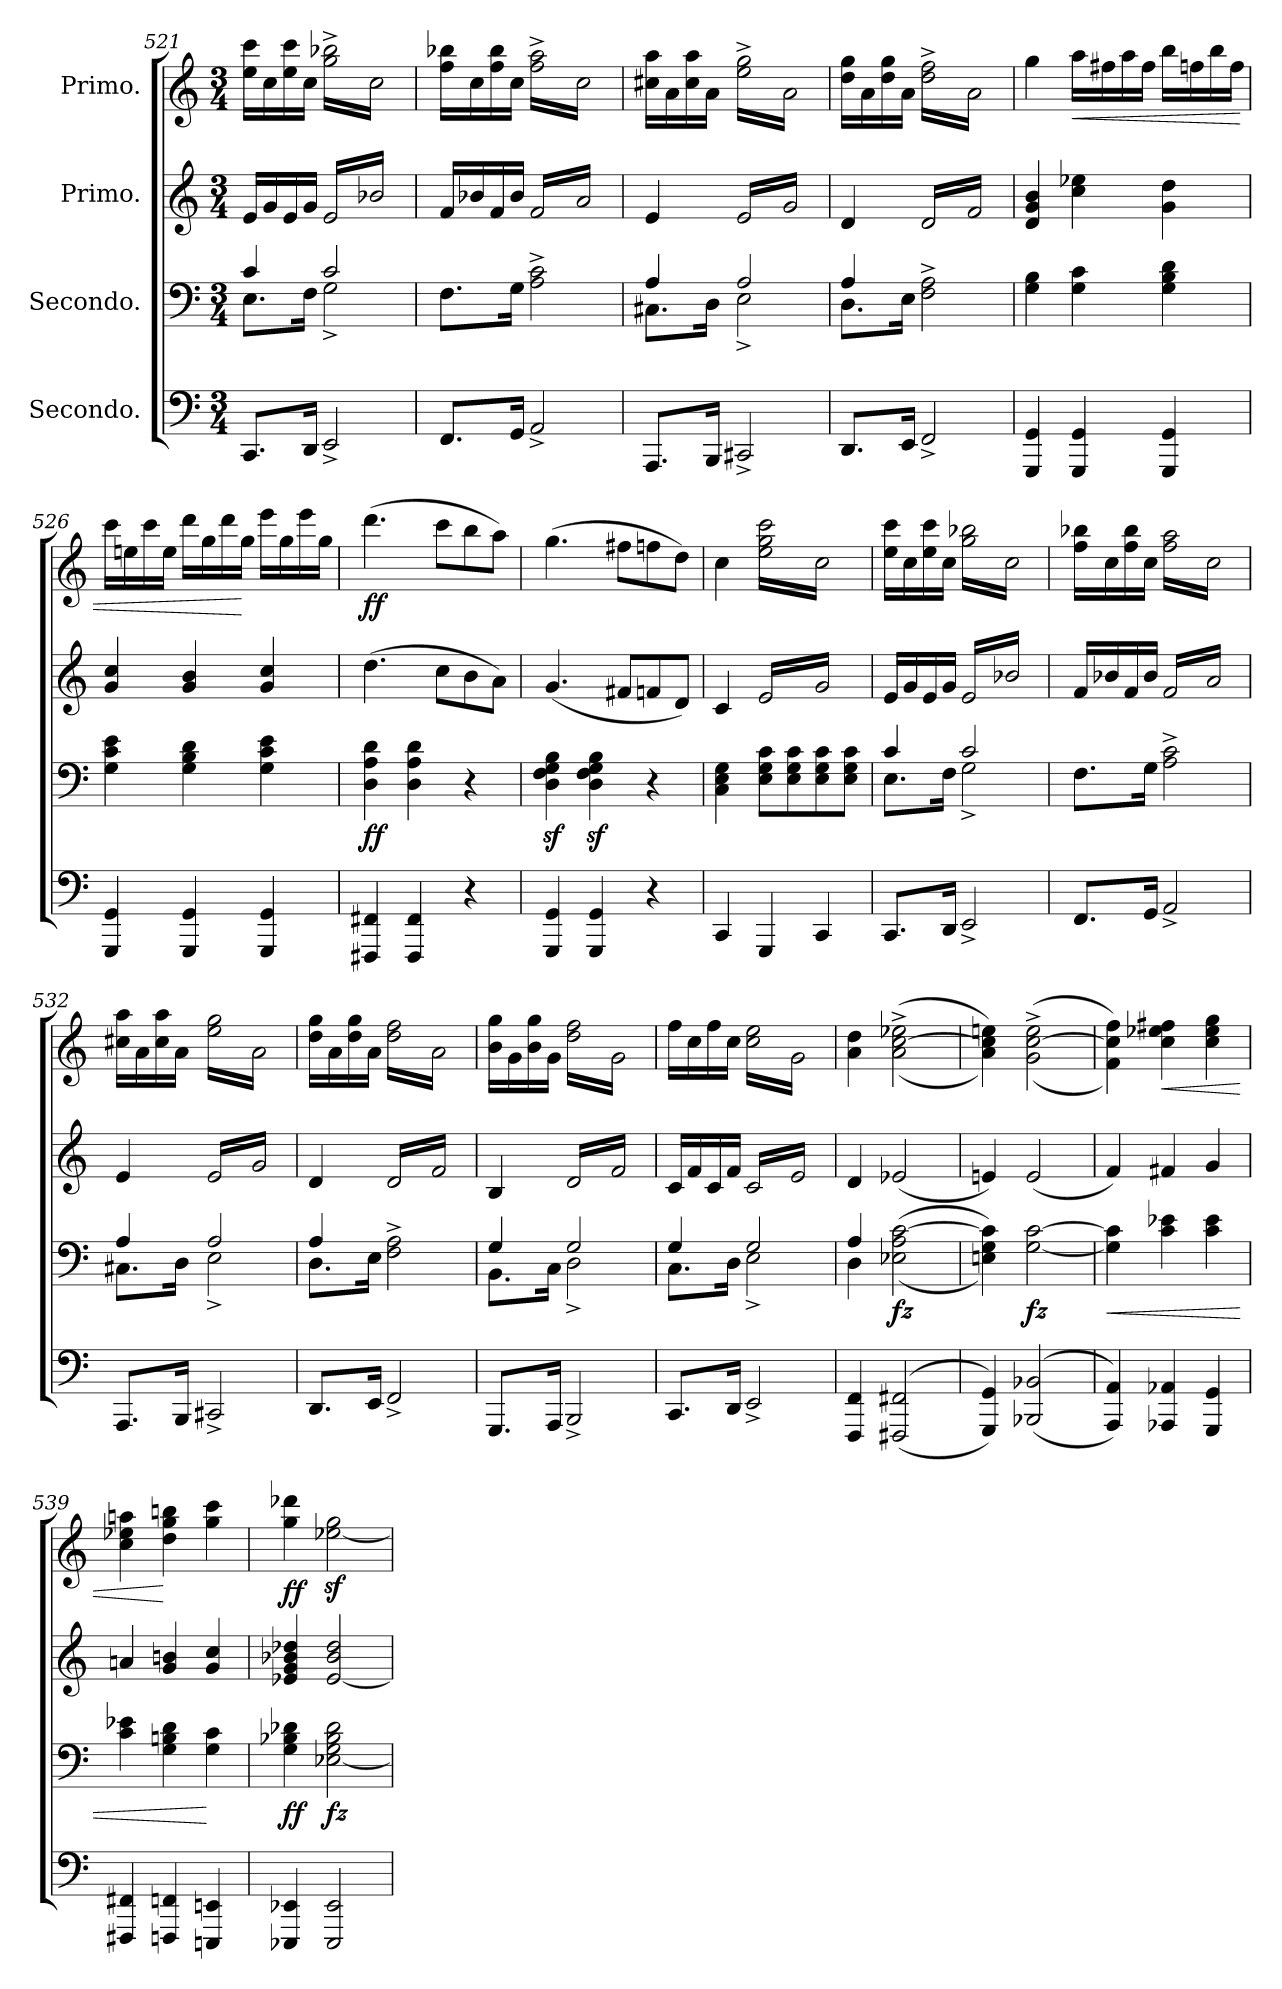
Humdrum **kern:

**kern	**kern	**dynam	**kern	**kern	**dynam
*part4	*part3	*part3	*part2	*part1	*part1
*staff4	*staff3	*staff3	*staff2	*staff1	*staff1
*I"Secondo.	*I"Secondo.	*	*I"Primo.	*I"Primo.	*
*clefF4	*clefF4	*	*clefG2	*clefG2	*
*k[]	*k[]	*	*k[]	*k[]	*
*M3/4	*M3/4	*	*M3/4	*M3/4	*
=521	=521	=521	=521	=521	=521
*	*^	*	*	*	*
8.CC/L	4c/	8.E\L	.	16e/LL	16ee\ 16ccc\LL	.
.	.	.	.	16g/	16cc\	.
.	.	.	.	16e/	16ee\ 16ccc\	.
16DD/Jk	.	16F\Jk	.	16g/JJ	16cc\JJ	.
*	*	*	*	*tremolo	*	*
*	*	*	*	*	*tremolo	*
2EE^>/	2c/	2G^<\	.	16e/LL	16gg^<\ 16bb-X^<\LL	.
.	.	.	.	16b-X/	16cc\	.
.	.	.	.	16e/	16gg^<\ 16bb-X^<\	.
.	.	.	.	16b-X/	16cc\	.
.	.	.	.	16e/	16gg^<\ 16bb-X^<\	.
.	.	.	.	16b-X/	16cc\	.
.	.	.	.	16e/	16gg^<\ 16bb-X^<\	.
.	.	.	.	16b-X/JJ	16cc\JJ	.
*	*	*	*	*	*Xtremolo	*
*	*	*	*	*Xtremolo	*	*
*	*v	*v	*	*	*	*
=522	=522	=522	=522	=522	=522
8.FF/L	8.F\L	.	16f/LL	16ff\ 16bb-X\LL	.
.	.	.	16b-X/	16cc\	.
.	.	.	16f/	16ff\ 16bb-\	.
16GG/Jk	16G\Jk	.	16b-/JJ	16cc\JJ	.
*	*	*	*tremolo	*	*
*	*	*	*	*tremolo	*
2AA^>/	2A^<\ 2c^<\	.	16f/LL	16ff^<\ 16aa^<\LL	.
.	.	.	16a/	16cc\	.
.	.	.	16f/	16ff^<\ 16aa^<\	.
.	.	.	16a/	16cc\	.
.	.	.	16f/	16ff^<\ 16aa^<\	.
.	.	.	16a/	16cc\	.
.	.	.	16f/	16ff^<\ 16aa^<\	.
.	.	.	16a/JJ	16cc\JJ	.
*	*	*	*	*Xtremolo	*
*	*	*	*Xtremolo	*	*
=523	=523	=523	=523	=523	=523
*	*^	*	*	*	*
8.AAA/L	4A/	8.C#X\L	.	4e/	16cc#X\ 16aa\LL	.
.	.	.	.	.	16a\	.
.	.	.	.	.	16cc#\ 16aa\	.
16BBB/Jk	.	16D\Jk	.	.	16a\JJ	.
*	*	*	*	*tremolo	*	*
*	*	*	*	*	*tremolo	*
2CC#X^>/	2A/	2E^<\	.	16e/LL	16ee^<\ 16gg^<\LL	.
.	.	.	.	16g/	16a\	.
.	.	.	.	16e/	16ee^<\ 16gg^<\	.
.	.	.	.	16g/	16a\	.
.	.	.	.	16e/	16ee^<\ 16gg^<\	.
.	.	.	.	16g/	16a\	.
.	.	.	.	16e/	16ee^<\ 16gg^<\	.
.	.	.	.	16g/JJ	16a\JJ	.
*	*	*	*	*	*Xtremolo	*
*	*	*	*	*Xtremolo	*	*
=524	=524	=524	=524	=524	=524	=524
8.DD/L	4A/	8.D\L	.	4d/	16dd\ 16gg\LL	.
.	.	.	.	.	16a\	.
.	.	.	.	.	16dd\ 16gg\	.
16EE/Jk	.	16E\Jk	.	.	16a\JJ	.
*	*	*	*	*tremolo	*	*
*	*	*	*	*	*tremolo	*
2FF^>/	2F^<\ 2A^<\	2ryy	.	16d/LL	16dd^<\ 16ff^<\LL	.
.	.	.	.	16f/	16a\	.
.	.	.	.	16d/	16dd^<\ 16ff^<\	.
.	.	.	.	16f/	16a\	.
.	.	.	.	16d/	16dd^<\ 16ff^<\	.
.	.	.	.	16f/	16a\	.
.	.	.	.	16d/	16dd^<\ 16ff^<\	.
.	.	.	.	16f/JJ	16a\JJ	.
*	*	*	*	*	*Xtremolo	*
*	*	*	*	*Xtremolo	*	*
*	*v	*v	*	*	*	*
=525	=525	=525	=525	=525	=525
4GGG/ 4GG/	4G\ 4B\	.	4d/ 4g/ 4b/	4gg\	.
.	.	.	.	.	.
.	.	.	.	.	.
.	.	.	.	.	.
!	!	!	!	!	!LO:HP:b
4GGG/ 4GG/	4G\ 4c\	.	4cc\ 4ee-X\	16aa\LL	<
.	.	.	.	16ff#X\	.
.	.	.	.	16aa\	.
.	.	.	.	16ff#\JJ	.
4GGG/ 4GG/	4G\ 4B\ 4d\	.	4g\ 4dd\	16bb\LL	.
.	.	.	.	16ffn\	.
.	.	.	.	16bb\	.
.	.	.	.	16ff\JJ	.
=526	=526	=526	=526	=526	=526
4GGG/ 4GG/	4G\ 4c\ 4e\	.	4g/ 4cc/	16ccc\LL	.
.	.	.	.	16een\	.
.	.	.	.	16ccc\	.
.	.	.	.	16ee\JJ	.
4GGG/ 4GG/	4G\ 4B\ 4d\	.	4g/ 4b/	16ddd\LL	.
.	.	.	.	16gg\	.
.	.	.	.	16ddd\	.
.	.	.	.	16gg\JJ	[
4GGG/ 4GG/	4G\ 4c\ 4e\	.	4g/ 4cc/	16eee\LL	.
.	.	.	.	16gg\	.
.	.	.	.	16eee\	.
.	.	.	.	16gg\JJ	.
=527	=527	=527	=527	=527	=527
4FFF#X/ 4FF#X/	4D\ 4A\ 4d\	ff	(4.dd\	(4.ddd\	ff
4FFF#/ 4FF#/	4D\ 4A\ 4d\	.	.	.	.
.	.	.	8cc\L	8ccc\L	.
4r	4r	.	8b\	8bb\	.
.	.	.	8a\J)	8aa\J)	.
=528	=528	=528	=528	=528	=528
4GGG/ 4GG/	4Dz\ 4Fz\ 4Gz\ 4Bz\	.	(4.g/	(4.gg\	.
4GGG/ 4GG/	4Dz\ 4Fz\ 4Gz\ 4Bz\	.	.	.	.
.	.	.	8f#X/L	8ff#X\L	.
4r	4r	.	8fn/	8ffn\	.
.	.	.	8d/J)	8dd\J)	.
=529	=529	=529	=529	=529	=529
4CC/	4C\ 4E\ 4G\	.	4c/	4cc\	.
*	*	*	*tremolo	*	*
*	*	*	*	*tremolo	*
4GGG/	8E\ 8G\ 8c\L	.	16e/LL	16ee\ 16gg\ 16ccc\LL	.
.	.	.	16g/	16cc\	.
.	8E\ 8G\ 8c\	.	16e/	16ee\ 16gg\ 16ccc\	.
.	.	.	16g/	16cc\	.
4CC/	8E\ 8G\ 8c\	.	16e/	16ee\ 16gg\ 16ccc\	.
.	.	.	16g/	16cc\	.
.	8E\ 8G\ 8c\J	.	16e/	16ee\ 16gg\ 16ccc\	.
.	.	.	16g/JJ	16cc\JJ	.
*	*	*	*	*Xtremolo	*
*	*	*	*Xtremolo	*	*
=530	=530	=530	=530	=530	=530
*	*^	*	*	*	*
8.CC/L	4c/	8.E\L	.	16e/LL	16ee\ 16ccc\LL	.
.	.	.	.	16g/	16cc\	.
.	.	.	.	16e/	16ee\ 16ccc\	.
16DD/Jk	.	16F\Jk	.	16g/JJ	16cc\JJ	.
*	*	*	*	*tremolo	*	*
*	*	*	*	*	*tremolo	*
2EE^>/	2c/	2G^<\	.	16e/LL	16gg\ 16bb-X\LL	.
.	.	.	.	16b-X/	16cc\	.
.	.	.	.	16e/	16gg\ 16bb-X\	.
.	.	.	.	16b-X/	16cc\	.
.	.	.	.	16e/	16gg\ 16bb-X\	.
.	.	.	.	16b-X/	16cc\	.
.	.	.	.	16e/	16gg\ 16bb-X\	.
.	.	.	.	16b-X/JJ	16cc\JJ	.
*	*	*	*	*	*Xtremolo	*
*	*	*	*	*Xtremolo	*	*
*	*v	*v	*	*	*	*
=531	=531	=531	=531	=531	=531
8.FF/L	8.F\L	.	16f/LL	16ff\ 16bb-X\LL	.
.	.	.	16b-X/	16cc\	.
.	.	.	16f/	16ff\ 16bb-\	.
16GG/Jk	16G\Jk	.	16b-/JJ	16cc\JJ	.
*	*	*	*tremolo	*	*
*	*	*	*	*tremolo	*
2AA^>/	2A^<\ 2c^<\	.	16f/LL	16ff\ 16aa\LL	.
.	.	.	16a/	16cc\	.
.	.	.	16f/	16ff\ 16aa\	.
.	.	.	16a/	16cc\	.
.	.	.	16f/	16ff\ 16aa\	.
.	.	.	16a/	16cc\	.
.	.	.	16f/	16ff\ 16aa\	.
.	.	.	16a/JJ	16cc\JJ	.
*	*	*	*	*Xtremolo	*
*	*	*	*Xtremolo	*	*
=532	=532	=532	=532	=532	=532
*	*^	*	*	*	*
8.AAA/L	4A/	8.C#X\L	.	4e/	16cc#X\ 16aa\LL	.
.	.	.	.	.	16a\	.
.	.	.	.	.	16cc#\ 16aa\	.
16BBB/Jk	.	16D\Jk	.	.	16a\JJ	.
*	*	*	*	*tremolo	*	*
*	*	*	*	*	*tremolo	*
2CC#X^>/	2A/	2E^<\	.	16e/LL	16ee\ 16gg\LL	.
.	.	.	.	16g/	16a\	.
.	.	.	.	16e/	16ee\ 16gg\	.
.	.	.	.	16g/	16a\	.
.	.	.	.	16e/	16ee\ 16gg\	.
.	.	.	.	16g/	16a\	.
.	.	.	.	16e/	16ee\ 16gg\	.
.	.	.	.	16g/JJ	16a\JJ	.
*	*	*	*	*	*Xtremolo	*
*	*	*	*	*Xtremolo	*	*
=533	=533	=533	=533	=533	=533	=533
8.DD/L	4A/	8.D\L	.	4d/	16dd\ 16gg\LL	.
.	.	.	.	.	16a\	.
.	.	.	.	.	16dd\ 16gg\	.
16EE/Jk	.	16E\Jk	.	.	16a\JJ	.
*	*	*	*	*tremolo	*	*
*	*	*	*	*	*tremolo	*
2FF^>/	2F^<\ 2A^<\	2ryy	.	16d/LL	16dd\ 16ff\LL	.
.	.	.	.	16f/	16a\	.
.	.	.	.	16d/	16dd\ 16ff\	.
.	.	.	.	16f/	16a\	.
.	.	.	.	16d/	16dd\ 16ff\	.
.	.	.	.	16f/	16a\	.
.	.	.	.	16d/	16dd\ 16ff\	.
.	.	.	.	16f/JJ	16a\JJ	.
*	*	*	*	*	*Xtremolo	*
*	*	*	*	*Xtremolo	*	*
=534	=534	=534	=534	=534	=534	=534
8.GGG/L	4G/	8.BB\L	.	4B/	16b\ 16gg\LL	.
.	.	.	.	.	16g\	.
.	.	.	.	.	16b\ 16gg\	.
16AAA/Jk	.	16C\Jk	.	.	16g\JJ	.
*	*	*	*	*tremolo	*	*
*	*	*	*	*	*tremolo	*
2BBB^>/	2G/	2D^<\	.	16d/LL	16dd\ 16ff\LL	.
.	.	.	.	16f/	16g\	.
.	.	.	.	16d/	16dd\ 16ff\	.
.	.	.	.	16f/	16g\	.
.	.	.	.	16d/	16dd\ 16ff\	.
.	.	.	.	16f/	16g\	.
.	.	.	.	16d/	16dd\ 16ff\	.
.	.	.	.	16f/JJ	16g\JJ	.
*	*	*	*	*	*Xtremolo	*
*	*	*	*	*Xtremolo	*	*
=535	=535	=535	=535	=535	=535	=535
8.CC/L	4G/	8.C\L	.	16c/LL	16ff\LL	.
.	.	.	.	16f/	16cc\	.
.	.	.	.	16c/	16ff\	.
16DD/Jk	.	16D\Jk	.	16f/JJ	16cc\JJ	.
*	*	*	*	*tremolo	*	*
*	*	*	*	*	*tremolo	*
2EE^>/	2G/	2E^<\	.	16c/LL	16cc\ 16ee\LL	.
.	.	.	.	16e/	16g\	.
.	.	.	.	16c/	16cc\ 16ee\	.
.	.	.	.	16e/	16g\	.
.	.	.	.	16c/	16cc\ 16ee\	.
.	.	.	.	16e/	16g\	.
.	.	.	.	16c/	16cc\ 16ee\	.
.	.	.	.	16e/JJ	16g\JJ	.
*	*	*	*	*	*Xtremolo	*
*	*	*	*	*Xtremolo	*	*
=536	=536	=536	=536	=536	=536	=536
4FFF/ 4FF/	4A/	4D\	.	4d/	4a\ 4dd\	.
.	.	.	.	.	.	.
.	.	.	.	.	.	.
.	.	.	.	.	.	.
(<(>2FFF#X/ 2FF#X/	(<(>2E-X\ 2A\ [2c\	2ryy	fz	(2e-X/	(<(>2a^<\ [2cc^<\ 2ee-X^<\	.
*	*v	*v	*	*	*	*
=537	=537	=537	=537	=537	=537
4GGG/ 4GG/))	4En\ 4G\ 4c]\))	.	4en/)	4a\ 4cc]\ 4een\))	.
(<(>2BBB-X/ 2BB-X/	[2G\ [2c\	fz	(2e/	(<(>2g^<\ [2cc^<\ 2ee^<\	.
=538	=538	=538	=538	=538	=538
!	!	!LO:HP:b	!	!	!
4AAA/ 4AA/))	4G]\ 4c]\	<	4f/)	4f\ 4cc]\ 4ff\))	.
!	!	!	!	!	!LO:HP:b
4AAA-X/ 4AA-X/	4c\ 4e-X\	.	4f#X/	4cc\ 4ee-X\ 4ff#X\	<
4GGG/ 4GG/	4c\ 4e-\	.	4g/	4cc\ 4ee-\ 4gg\	.
=539	=539	=539	=539	=539	=539
4FFF#X/ 4FF#X/	4c\ 4e-X\	.	4an/	4cc\ 4ee-X\ 4aan\	.
4FFFn/ 4FFn/	4G\ 4Bn\ 4d\	.	4g/ 4bn/	4dd\ 4gg\ 4bbn\	[
4EEEn/ 4EEn/	4G\ 4c\	[	4g/ 4cc/	4gg\ 4ccc\	.
=540	=540	=540	=540	=540	=540
4EEE-X/ 4EE-X/	4G\ 4B-X\ 4d-X\	ff	4e-X/ 4g/ 4b-X/ 4dd-X/	4gg\ 4ddd-X\	ff
2EEE-/ 2EE-/	[2E-X\ 2G\ 2B-\ 2d-\	fz	[2e-/ 2b-/ 2dd-/	[2ee-Xz\ 2ggz\	.
=	=	=	=	=	=
*-	*-	*-	*-	*-	*-
